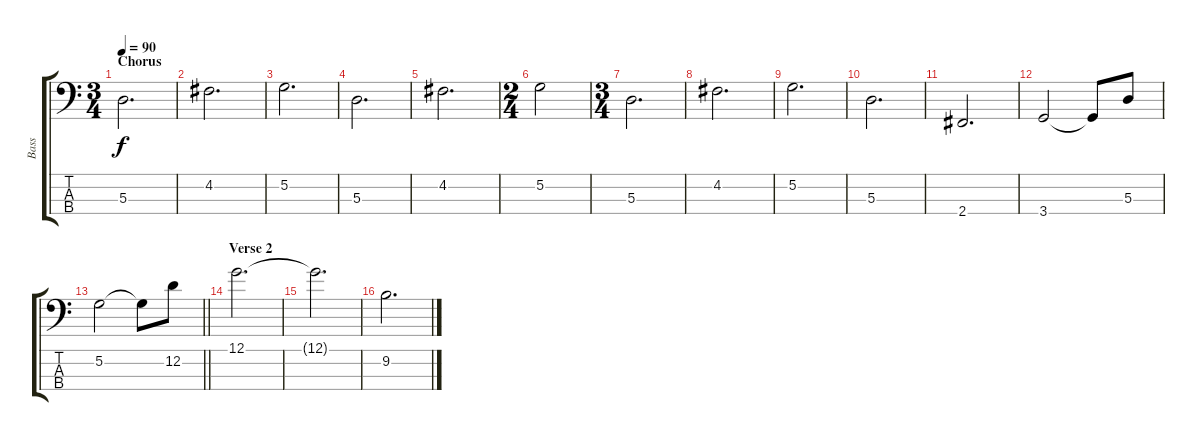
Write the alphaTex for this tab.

\track ("Bass" "Bass") {instrument electricbassfinger}
\staff {score tabs}
\tuning (G2 D2 A1 E1) {hide}
\ts (3 4)
\section ("" "Chorus")
\tempo 90
\clef f4
\ks c
5.3.2{d dy f} |
4.2.2{d} |
5.2.2{d} |
5.3.2{d} |
4.2.2{d} |
\ts (2 4)
5.2.2 |
\ts (3 4)
5.3.2{d} |
4.2.2{d} |
5.2.2{d} |
5.3.2{d} |
2.4.2{d} |
3.4.2 3.4{t}.8 5.3.8 |
\barLineRight lightlight
5.2.2 5.2{t}.8 12.2.8 |
\section ("" "Verse 2")
12.1.2{d} |
12.1{t}.2{d} |
9.2.2{d}
